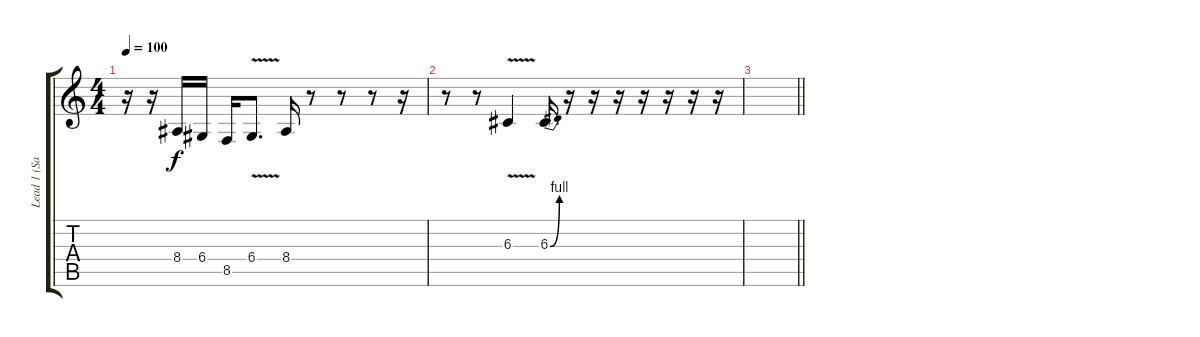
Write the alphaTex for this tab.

\track ("Lead 1 (Saxophone)" "Lead 1 (Sa") {instrument tenorsax}
\staff {score tabs}
\tuning (E4 B3 G3 D3 A2 E2) {hide}
\ts (4 4)
\tempo 100
\clef g2
\ks c
r.16{dy f} r.16 8.4.16 6.4.16 8.5.16 6.4{v}.8{d} 8.4.16 r.8 r.8 r.8 r.16 |
r.8 r.8 6.3{v}.4 6.3{be (bend 0 0 60 4)}.16 r.16 r.16 r.16 r.16 r.16 r.16 r.16 |
\barLineRight lightlight
